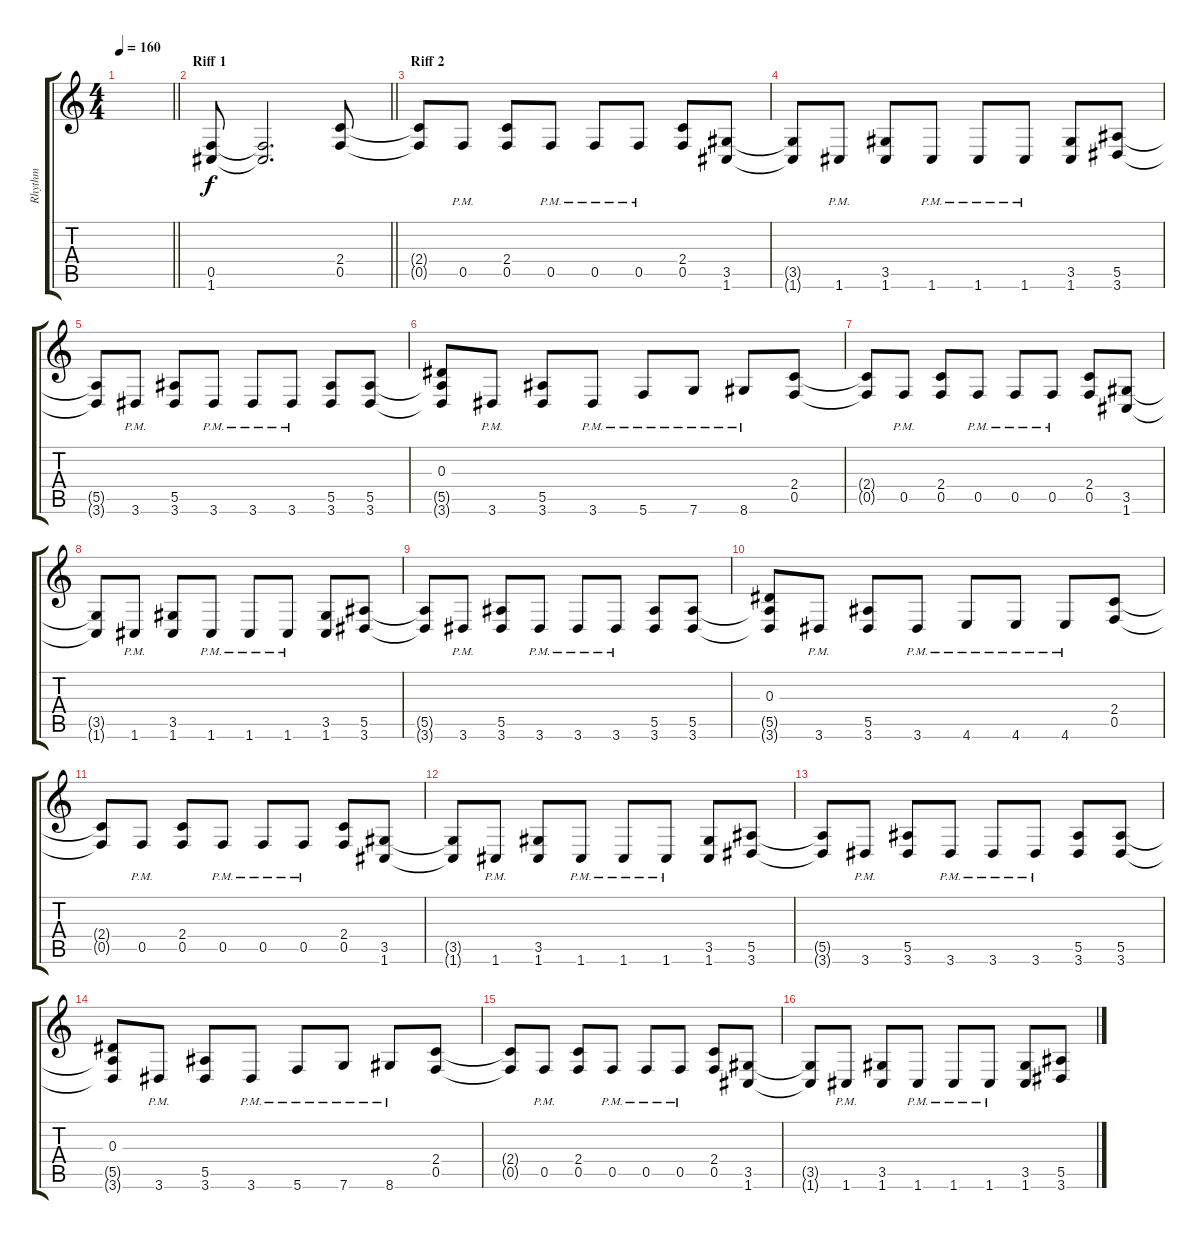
\track ("Rhythm" "Rhythm") {instrument distortionguitar}
\staff {score tabs}
\tuning (C4 G3 Eb3 Bb2 F2 C2) {hide}
\ts (4 4)
\tempo 160
\clef g2
\barLineRight lightlight
\ks c
|
\section ("" "Riff 1")
\barLineRight lightlight
(0.5 1.6).8 (0.5{t} 1.6{t}).2{d} (2.4 0.5).8 |
\section ("" "Riff 2")
(2.4{t} 0.5{t}).8 0.5{pm}.8 (2.4 0.5).8 0.5{pm}.8 0.5{pm}.8 0.5{pm}.8 (2.4 0.5).8 (3.5 1.6).8 |
(3.5{t} 1.6{t}).8 1.6{pm}.8 (3.5 1.6).8 1.6{pm}.8 1.6{pm}.8 1.6{pm}.8 (3.5 1.6).8 (5.5 3.6).8 |
(5.5{t} 3.6{t}).8 3.6{pm}.8 (5.5 3.6).8 3.6{pm}.8 3.6{pm}.8 3.6{pm}.8 (5.5 3.6).8 (5.5 3.6).8 |
(0.3 5.5{t} 3.6{t}).8 3.6{pm}.8 (5.5 3.6).8 3.6{pm}.8 5.6{pm}.8 7.6{pm}.8 8.6{pm}.8 (2.4 0.5).8 |
(2.4{t} 0.5{t}).8 0.5{pm}.8 (2.4 0.5).8 0.5{pm}.8 0.5{pm}.8 0.5{pm}.8 (2.4 0.5).8 (3.5 1.6).8 |
(3.5{t} 1.6{t}).8 1.6{pm}.8 (3.5 1.6).8 1.6{pm}.8 1.6{pm}.8 1.6{pm}.8 (3.5 1.6).8 (5.5 3.6).8 |
(5.5{t} 3.6{t}).8 3.6{pm}.8 (5.5 3.6).8 3.6{pm}.8 3.6{pm}.8 3.6{pm}.8 (5.5 3.6).8 (5.5 3.6).8 |
(0.3 5.5{t} 3.6{t}).8 3.6{pm}.8 (5.5 3.6).8 3.6{pm}.8 4.6{pm}.8 4.6{pm}.8 4.6{pm}.8 (2.4 0.5).8 |
(2.4{t} 0.5{t}).8 0.5{pm}.8 (2.4 0.5).8 0.5{pm}.8 0.5{pm}.8 0.5{pm}.8 (2.4 0.5).8 (3.5 1.6).8 |
(3.5{t} 1.6{t}).8 1.6{pm}.8 (3.5 1.6).8 1.6{pm}.8 1.6{pm}.8 1.6{pm}.8 (3.5 1.6).8 (5.5 3.6).8 |
(5.5{t} 3.6{t}).8 3.6{pm}.8 (5.5 3.6).8 3.6{pm}.8 3.6{pm}.8 3.6{pm}.8 (5.5 3.6).8 (5.5 3.6).8 |
(0.3 5.5{t} 3.6{t}).8 3.6{pm}.8 (5.5 3.6).8 3.6{pm}.8 5.6{pm}.8 7.6{pm}.8 8.6{pm}.8 (2.4 0.5).8 |
(2.4{t} 0.5{t}).8 0.5{pm}.8 (2.4 0.5).8 0.5{pm}.8 0.5{pm}.8 0.5{pm}.8 (2.4 0.5).8 (3.5 1.6).8 |
(3.5{t} 1.6{t}).8 1.6{pm}.8 (3.5 1.6).8 1.6{pm}.8 1.6{pm}.8 1.6{pm}.8 (3.5 1.6).8 (5.5 3.6).8
